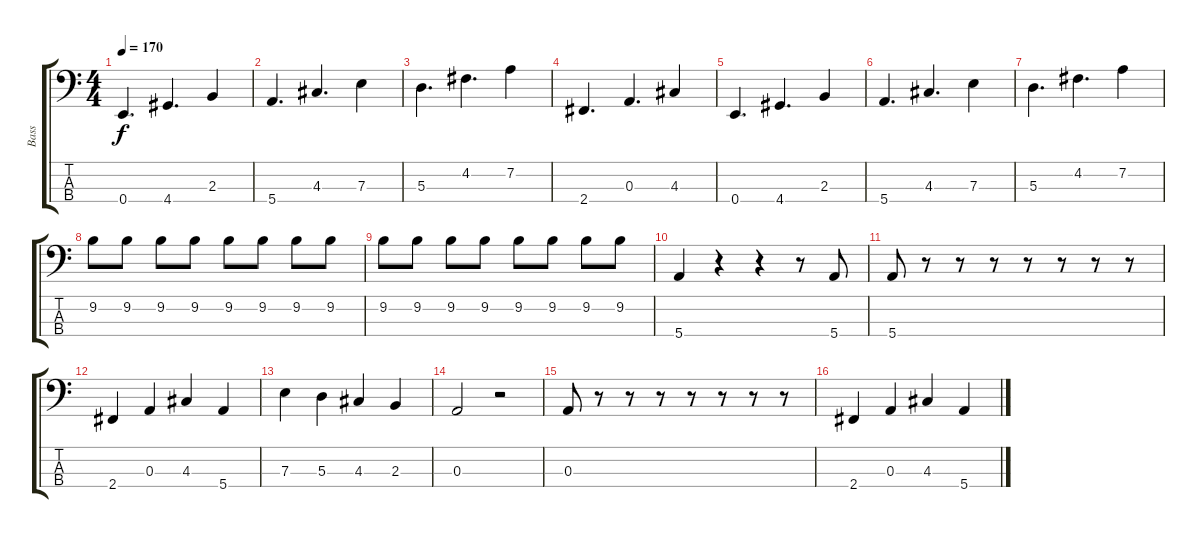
\track ("Bass" "Bass") {instrument electricbassfinger}
\staff {score tabs}
\tuning (G2 D2 A1 E1) {hide}
\ts (4 4)
\tempo 170
\clef f4
\ks c
0.4.4{d dy f} 4.4.4{d} 2.3.4 |
5.4.4{d} 4.3.4{d} 7.3.4 |
5.3.4{d} 4.2.4{d} 7.2.4 |
2.4.4{d} 0.3.4{d} 4.3.4 |
0.4.4{d} 4.4.4{d} 2.3.4 |
5.4.4{d} 4.3.4{d} 7.3.4 |
5.3.4{d} 4.2.4{d} 7.2.4 |
9.2.8 9.2.8 9.2.8 9.2.8 9.2.8 9.2.8 9.2.8 9.2.8 |
9.2.8 9.2.8 9.2.8 9.2.8 9.2.8 9.2.8 9.2.8 9.2.8 |
5.4.4 r.4 r.4 r.8 5.4.8 |
5.4.8 r.8 r.8 r.8 r.8 r.8 r.8 r.8 |
2.4.4 0.3.4 4.3.4 5.4.4 |
7.3.4 5.3.4 4.3.4 2.3.4 |
0.3.2 r.2 |
0.3.8 r.8 r.8 r.8 r.8 r.8 r.8 r.8 |
2.4.4 0.3.4 4.3.4 5.4.4
